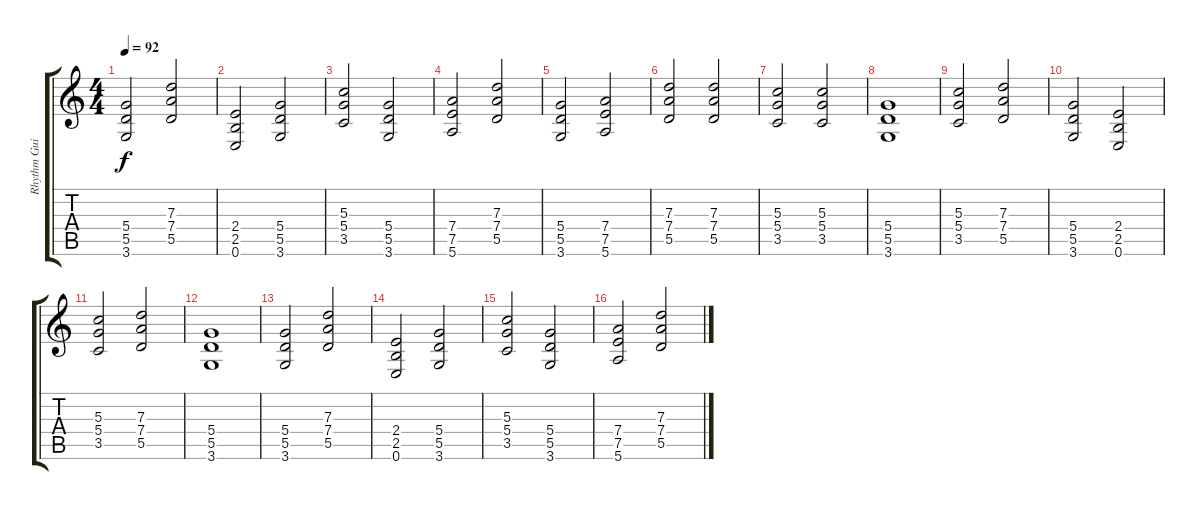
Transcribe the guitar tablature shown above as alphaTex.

\track ("Rhythm Guitar" "Rhythm Gui") {instrument overdrivenguitar}
\staff {score tabs}
\tuning (E4 B3 G3 D3 A2 E2) {hide}
\ts (4 4)
\tempo 92
\clef g2
\ks c
(5.4 5.5 3.6).2{dy f} (7.3 7.4 5.5).2 |
(2.4 2.5 0.6).2 (5.4 5.5 3.6).2 |
(5.3 5.4 3.5).2 (5.4 5.5 3.6).2 |
(7.4 7.5 5.6).2 (7.3 7.4 5.5).2 |
(5.4 5.5 3.6).2 (7.4 7.5 5.6).2 |
(7.3 7.4 5.5).2 (7.3 7.4 5.5).2 |
(5.3 5.4 3.5).2 (5.3 5.4 3.5).2 |
(5.4 5.5 3.6).1 |
(5.3 5.4 3.5).2 (7.3 7.4 5.5).2 |
(5.4 5.5 3.6).2 (2.4 2.5 0.6).2 |
(5.3 5.4 3.5).2 (7.3 7.4 5.5).2 |
(5.4 5.5 3.6).1 |
(5.4 5.5 3.6).2 (7.3 7.4 5.5).2 |
(2.4 2.5 0.6).2 (5.4 5.5 3.6).2 |
(5.3 5.4 3.5).2 (5.4 5.5 3.6).2 |
(7.4 7.5 5.6).2 (7.3 7.4 5.5).2
